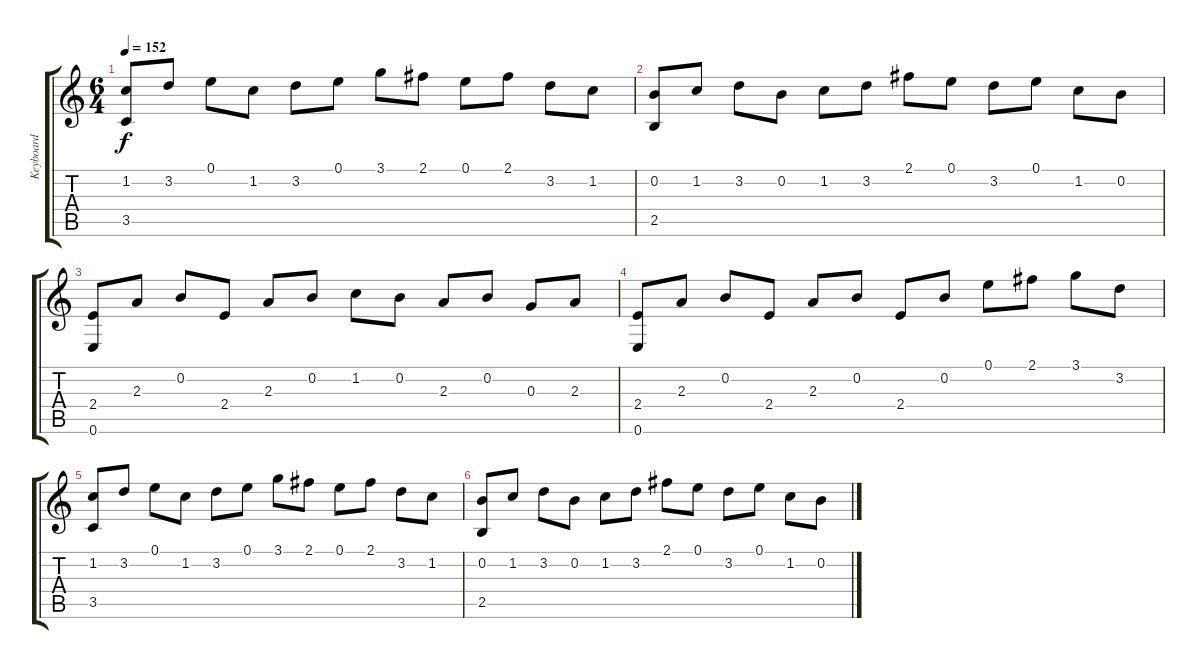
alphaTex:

\track ("Keyboard" "Keyboard") {instrument electricguitarclean}
\staff {score tabs}
\tuning (E4 B3 G3 D3 A2 E2) {hide}
\ts (6 4)
\tempo 152
\clef g2
\ks c
(1.2 3.5).8{dy f} 3.2.8 0.1.8 1.2.8 3.2.8 0.1.8 3.1.8 2.1.8 0.1.8 2.1.8 3.2.8 1.2.8 |
(0.2 2.5).8 1.2.8 3.2.8 0.2.8 1.2.8 3.2.8 2.1.8 0.1.8 3.2.8 0.1.8 1.2.8 0.2.8 |
(2.4 0.6).8 2.3.8 0.2.8 2.4.8 2.3.8 0.2.8 1.2.8 0.2.8 2.3.8 0.2.8 0.3.8 2.3.8 |
(2.4 0.6).8 2.3.8 0.2.8 2.4.8 2.3.8 0.2.8 2.4.8 0.2.8 0.1.8 2.1.8 3.1.8 3.2.8 |
(1.2 3.5).8 3.2.8 0.1.8 1.2.8 3.2.8 0.1.8 3.1.8 2.1.8 0.1.8 2.1.8 3.2.8 1.2.8 |
(0.2 2.5).8 1.2.8 3.2.8 0.2.8 1.2.8 3.2.8 2.1.8 0.1.8 3.2.8 0.1.8 1.2.8 0.2.8
